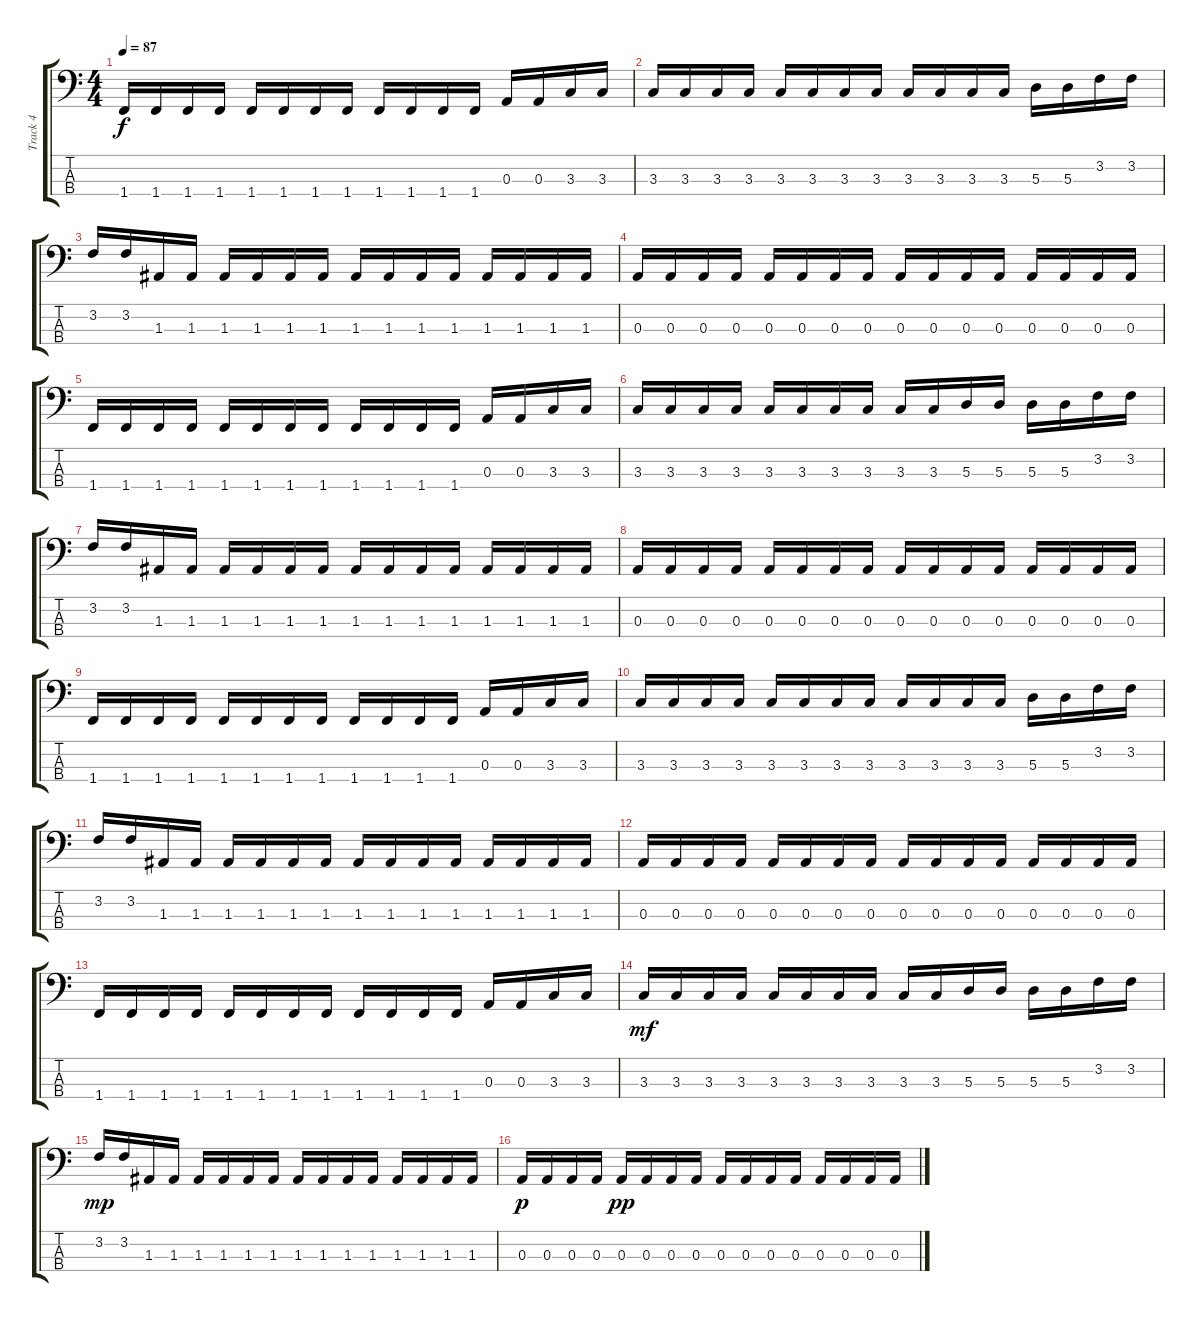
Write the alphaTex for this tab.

\track ("Track 4" "Track 4") {instrument synthbass2}
\staff {score tabs}
\tuning (G2 D2 A1 E1) {hide}
\ts (4 4)
\tempo 87
\clef f4
\ks c
1.4.16{dy f} 1.4.16 1.4.16 1.4.16 1.4.16 1.4.16 1.4.16 1.4.16 1.4.16 1.4.16 1.4.16 1.4.16 0.3.16 0.3.16 3.3.16 3.3.16 |
3.3.16 3.3.16 3.3.16 3.3.16 3.3.16 3.3.16 3.3.16 3.3.16 3.3.16 3.3.16 3.3.16 3.3.16 5.3.16 5.3.16 3.2.16 3.2.16 |
3.2.16 3.2.16 1.3.16 1.3.16 1.3.16 1.3.16 1.3.16 1.3.16 1.3.16 1.3.16 1.3.16 1.3.16 1.3.16 1.3.16 1.3.16 1.3.16 |
0.3.16 0.3.16 0.3.16 0.3.16 0.3.16 0.3.16 0.3.16 0.3.16 0.3.16 0.3.16 0.3.16 0.3.16 0.3.16 0.3.16 0.3.16 0.3.16 |
1.4.16 1.4.16 1.4.16 1.4.16 1.4.16 1.4.16 1.4.16 1.4.16 1.4.16 1.4.16 1.4.16 1.4.16 0.3.16 0.3.16 3.3.16 3.3.16 |
3.3.16 3.3.16 3.3.16 3.3.16 3.3.16 3.3.16 3.3.16 3.3.16 3.3.16 3.3.16 5.3.16 5.3.16 5.3.16 5.3.16 3.2.16 3.2.16 |
3.2.16 3.2.16 1.3.16 1.3.16 1.3.16 1.3.16 1.3.16 1.3.16 1.3.16 1.3.16 1.3.16 1.3.16 1.3.16 1.3.16 1.3.16 1.3.16 |
0.3.16 0.3.16 0.3.16 0.3.16 0.3.16 0.3.16 0.3.16 0.3.16 0.3.16 0.3.16 0.3.16 0.3.16 0.3.16 0.3.16 0.3.16 0.3.16 |
1.4.16 1.4.16 1.4.16 1.4.16 1.4.16 1.4.16 1.4.16 1.4.16 1.4.16 1.4.16 1.4.16 1.4.16 0.3.16 0.3.16 3.3.16 3.3.16 |
3.3.16 3.3.16 3.3.16 3.3.16 3.3.16 3.3.16 3.3.16 3.3.16 3.3.16 3.3.16 3.3.16 3.3.16 5.3.16 5.3.16 3.2.16 3.2.16 |
3.2.16 3.2.16 1.3.16 1.3.16 1.3.16 1.3.16 1.3.16 1.3.16 1.3.16 1.3.16 1.3.16 1.3.16 1.3.16 1.3.16 1.3.16 1.3.16 |
0.3.16 0.3.16 0.3.16 0.3.16 0.3.16 0.3.16 0.3.16 0.3.16 0.3.16 0.3.16 0.3.16 0.3.16 0.3.16 0.3.16 0.3.16 0.3.16 |
1.4.16 1.4.16 1.4.16 1.4.16 1.4.16 1.4.16 1.4.16 1.4.16 1.4.16 1.4.16 1.4.16 1.4.16 0.3.16 0.3.16 3.3.16 3.3.16 |
3.3.16{dy mf} 3.3.16 3.3.16 3.3.16 3.3.16 3.3.16 3.3.16 3.3.16 3.3.16 3.3.16 5.3.16 5.3.16 5.3.16 5.3.16 3.2.16 3.2.16 |
3.2.16{dy mp} 3.2.16 1.3.16 1.3.16 1.3.16 1.3.16 1.3.16 1.3.16 1.3.16 1.3.16 1.3.16 1.3.16 1.3.16 1.3.16 1.3.16 1.3.16 |
0.3.16{dy p} 0.3.16 0.3.16 0.3.16 0.3.16{dy pp} 0.3.16 0.3.16 0.3.16 0.3.16 0.3.16 0.3.16 0.3.16 0.3.16 0.3.16 0.3.16 0.3.16
